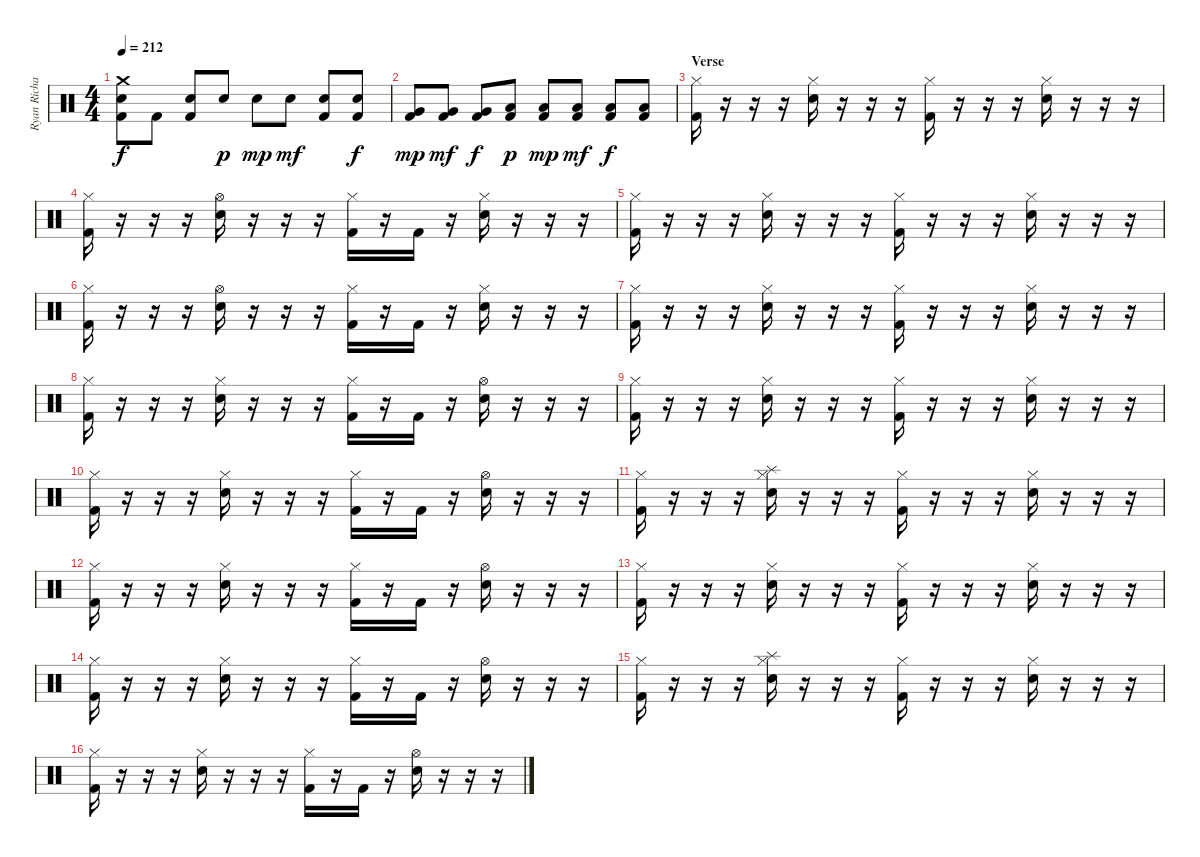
\track ("Ryan Richards" "Ryan Richa") {instrument percussion}
\staff {score}
\articulation defaults
\ts (4 4)
\tempo 212
\clef neutral
\ks c
("Kick (hit) 2" "Snare (hit) 2" "Crash medium (hit)").8{dy f} "Kick (hit) 2".8 ("Kick (hit) 2" "Snare (hit) 2").8 "Snare (hit) 2".8{dy p} "Snare (hit) 2".8{dy mp} "Snare (hit) 2".8{dy mf} ("Kick (hit) 2" "Snare (hit) 2").8 ("Kick (hit) 2" "Snare (hit) 2").8{dy f} |
("Kick (hit) 2" "Very Low Tom (hit)").8{dy mp} ("Kick (hit) 2" "Very Low Tom (hit)").8{dy mf} ("Kick (hit) 2" "Very Low Tom (hit)").8{dy f} ("Kick (hit) 2" "Low Floor Tom (hit)").8{dy p} ("Kick (hit) 2" "Low Floor Tom (hit)").8{dy mp} ("Kick (hit) 2" "Low Floor Tom (hit)").8{dy mf} ("Kick (hit) 2" "Low Floor Tom (hit)").8{dy f} ("Kick (hit) 2" "Low Floor Tom (hit)").8 |
\section ("" "Verse")
("Kick (hit) 2" "Hi-Hat (closed)").16 r.16 r.16 r.16 ("Snare (hit) 2" "Hi-Hat (closed)").16 r.16 r.16 r.16 ("Kick (hit) 2" "Hi-Hat (closed)").16 r.16 r.16 r.16 ("Snare (hit) 2" "Hi-Hat (closed)").16 r.16 r.16 r.16 |
("Kick (hit) 2" "Hi-Hat (closed)").16 r.16 r.16 r.16 ("Snare (hit) 2" "Hi-Hat (open)").16 r.16 r.16 r.16 ("Kick (hit) 2" "Hi-Hat (closed)").16 r.16 "Kick (hit) 2".16 r.16 ("Snare (hit) 2" "Hi-Hat (closed)").16 r.16 r.16 r.16 |
("Kick (hit) 2" "Hi-Hat (closed)").16 r.16 r.16 r.16 ("Snare (hit) 2" "Hi-Hat (closed)").16 r.16 r.16 r.16 ("Kick (hit) 2" "Hi-Hat (closed)").16 r.16 r.16 r.16 ("Snare (hit) 2" "Hi-Hat (closed)").16 r.16 r.16 r.16 |
("Kick (hit) 2" "Hi-Hat (closed)").16 r.16 r.16 r.16 ("Snare (hit) 2" "Hi-Hat (open)").16 r.16 r.16 r.16 ("Kick (hit) 2" "Hi-Hat (closed)").16 r.16 "Kick (hit) 2".16 r.16 ("Snare (hit) 2" "Hi-Hat (closed)").16 r.16 r.16 r.16 |
("Kick (hit) 2" "Hi-Hat (closed)").16 r.16 r.16 r.16 ("Snare (hit) 2" "Hi-Hat (closed)").16 r.16 r.16 r.16 ("Kick (hit) 2" "Hi-Hat (closed)").16 r.16 r.16 r.16 ("Snare (hit) 2" "Hi-Hat (closed)").16 r.16 r.16 r.16 |
("Kick (hit) 2" "Hi-Hat (closed)").16 r.16 r.16 r.16 ("Snare (hit) 2" "Hi-Hat (closed)").16 r.16 r.16 r.16 ("Kick (hit) 2" "Hi-Hat (closed)").16 r.16 "Kick (hit) 2".16 r.16 ("Snare (hit) 2" "Hi-Hat (open)").16 r.16 r.16 r.16 |
("Kick (hit) 2" "Hi-Hat (closed)").16 r.16 r.16 r.16 ("Snare (hit) 2" "Hi-Hat (closed)").16 r.16 r.16 r.16 ("Kick (hit) 2" "Hi-Hat (closed)").16 r.16 r.16 r.16 ("Snare (hit) 2" "Hi-Hat (closed)").16 r.16 r.16 r.16 |
("Kick (hit) 2" "Hi-Hat (closed)").16 r.16 r.16 r.16 ("Snare (hit) 2" "Hi-Hat (closed)").16 r.16 r.16 r.16 ("Kick (hit) 2" "Hi-Hat (closed)").16 r.16 "Kick (hit) 2".16 r.16 ("Snare (hit) 2" "Hi-Hat (open)").16 r.16 r.16 r.16 |
("Kick (hit) 2" "Hi-Hat (closed)").16 r.16 r.16 r.16 ("Snare (hit) 2" "Hi-Hat (closed)" "Splash (hit)").16 r.16 r.16 r.16 ("Kick (hit) 2" "Hi-Hat (closed)").16 r.16 r.16 r.16 ("Snare (hit) 2" "Hi-Hat (closed)").16 r.16 r.16 r.16 |
("Kick (hit) 2" "Hi-Hat (closed)").16 r.16 r.16 r.16 ("Snare (hit) 2" "Hi-Hat (closed)").16 r.16 r.16 r.16 ("Kick (hit) 2" "Hi-Hat (closed)").16 r.16 "Kick (hit) 2".16 r.16 ("Snare (hit) 2" "Hi-Hat (open)").16 r.16 r.16 r.16 |
("Kick (hit) 2" "Hi-Hat (closed)").16 r.16 r.16 r.16 ("Snare (hit) 2" "Hi-Hat (closed)").16 r.16 r.16 r.16 ("Kick (hit) 2" "Hi-Hat (closed)").16 r.16 r.16 r.16 ("Snare (hit) 2" "Hi-Hat (closed)").16 r.16 r.16 r.16 |
("Kick (hit) 2" "Hi-Hat (closed)").16 r.16 r.16 r.16 ("Snare (hit) 2" "Hi-Hat (closed)").16 r.16 r.16 r.16 ("Kick (hit) 2" "Hi-Hat (closed)").16 r.16 "Kick (hit) 2".16 r.16 ("Snare (hit) 2" "Hi-Hat (open)").16 r.16 r.16 r.16 |
("Kick (hit) 2" "Hi-Hat (closed)").16 r.16 r.16 r.16 ("Snare (hit) 2" "Hi-Hat (closed)" "Splash (hit)").16 r.16 r.16 r.16 ("Kick (hit) 2" "Hi-Hat (closed)").16 r.16 r.16 r.16 ("Snare (hit) 2" "Hi-Hat (closed)").16 r.16 r.16 r.16 |
("Kick (hit) 2" "Hi-Hat (closed)").16 r.16 r.16 r.16 ("Snare (hit) 2" "Hi-Hat (closed)").16 r.16 r.16 r.16 ("Kick (hit) 2" "Hi-Hat (closed)").16 r.16 "Kick (hit) 2".16 r.16 ("Snare (hit) 2" "Hi-Hat (open)").16 r.16 r.16 r.16
